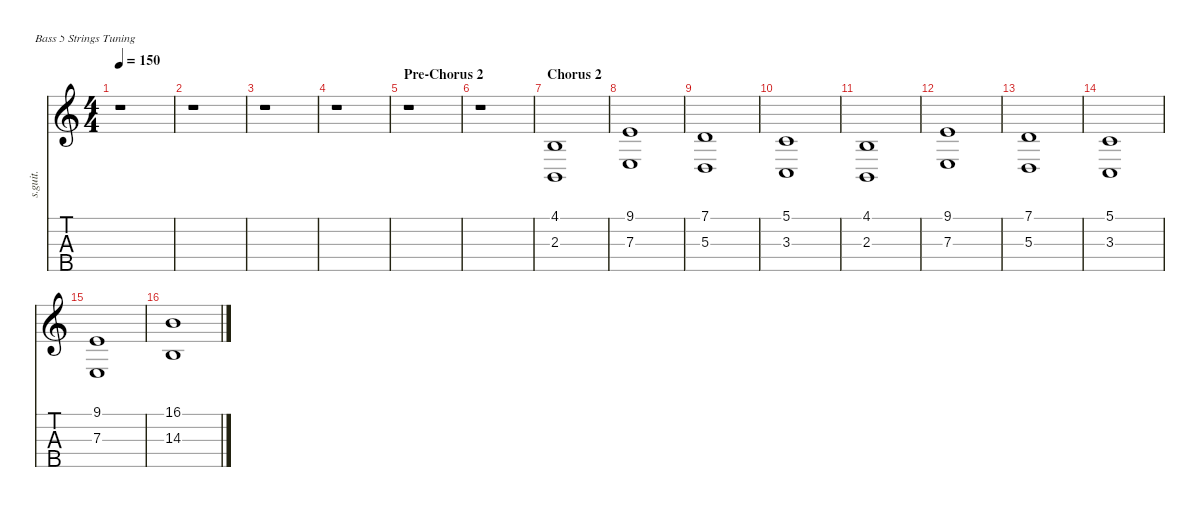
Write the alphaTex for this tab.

\defaultSystemsLayout 4
\hideDynamics
\bracketExtendMode nobrackets
\track ("Strings 2" "s.guit.") {instrument stringensemble1}
\staff {score tabs}
\tuning (G2 D2 A1 E1 B0)
\displaytranspose 12
\ts (4 4)
\tempo 150
\clef g2
\ks c
r.1{dy f} |
r.1 |
r.1 |
r.1 |
\section ("" "Pre-Chorus 2")
r.1 |
r.1 |
\section ("" "Chorus 2")
(4.1 2.3).1{lyrics (0 "") lyrics (1 "") lyrics (2 "") lyrics (3 "") lyrics (4 "")} |
(9.1 7.3).1{lyrics (0 "") lyrics (1 "") lyrics (2 "") lyrics (3 "") lyrics (4 "")} |
(7.1 5.3).1{lyrics (0 "") lyrics (1 "") lyrics (2 "") lyrics (3 "") lyrics (4 "")} |
(5.1 3.3).1{lyrics (0 "") lyrics (1 "") lyrics (2 "") lyrics (3 "") lyrics (4 "")} |
(4.1 2.3).1{lyrics (0 "") lyrics (1 "") lyrics (2 "") lyrics (3 "") lyrics (4 "")} |
(9.1 7.3).1{lyrics (0 "") lyrics (1 "") lyrics (2 "") lyrics (3 "") lyrics (4 "")} |
(7.1 5.3).1{lyrics (0 "") lyrics (1 "") lyrics (2 "") lyrics (3 "") lyrics (4 "")} |
(5.1 3.3).1{lyrics (0 "") lyrics (1 "") lyrics (2 "") lyrics (3 "") lyrics (4 "")} |
(9.1 7.3).1{lyrics (0 "") lyrics (1 "") lyrics (2 "") lyrics (3 "") lyrics (4 "")} |
(16.1 14.3).1{lyrics (0 "") lyrics (1 "") lyrics (2 "") lyrics (3 "") lyrics (4 "")}
